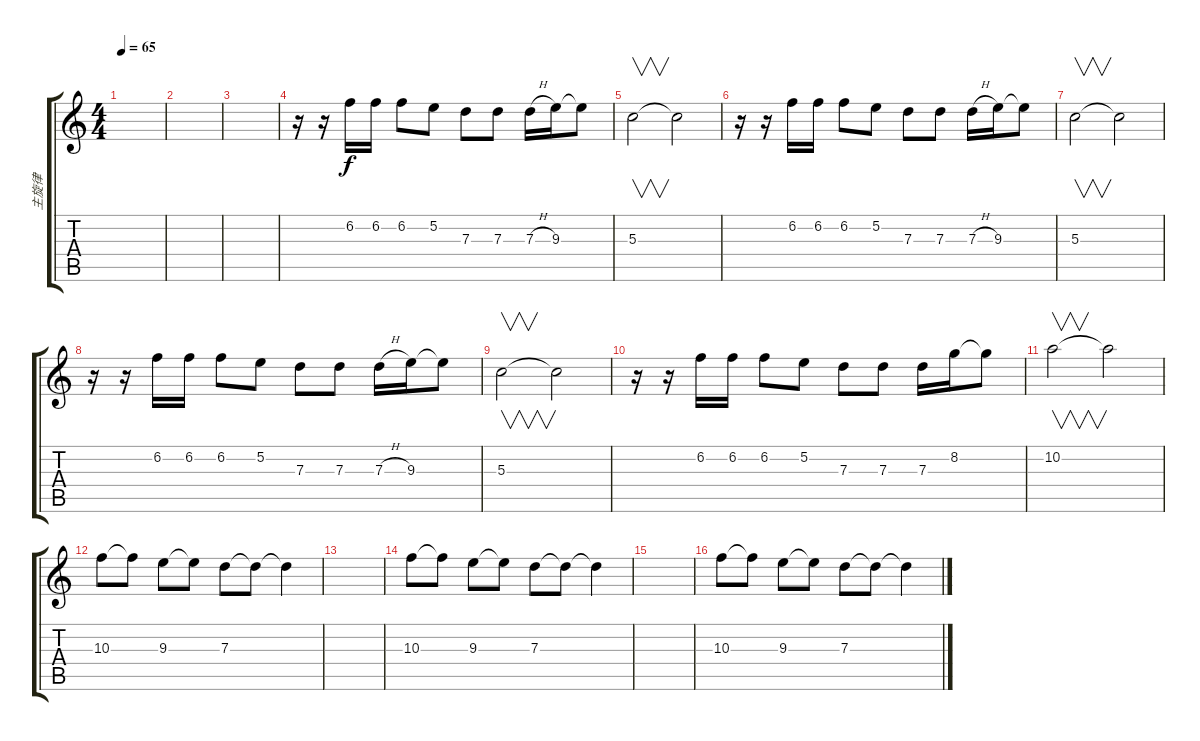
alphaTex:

\track ("主旋律" "主旋律") {instrument overdrivenguitar}
\staff {score tabs}
\tuning (E4 B3 G3 D3 A2 E2) {hide}
\ts (4 4)
\tempo 65
\clef g2
\ks c
|
|
|
r.16 r.16 6.2.16 6.2.16 6.2.8 5.2.8 7.3.8 7.3.8 7.3{h}.16 9.3.16 9.3{t}.8 |
5.3.2{v} 5.3{t}.2 |
r.16 r.16 6.2.16 6.2.16 6.2.8 5.2.8 7.3.8 7.3.8 7.3{h}.16 9.3.16 9.3{t}.8 |
5.3.2{v} 5.3{t}.2 |
r.16 r.16 6.2.16 6.2.16 6.2.8 5.2.8 7.3.8 7.3.8 7.3{h}.16 9.3.16 9.3{t}.8 |
5.3.2{v} 5.3{t}.2 |
r.16 r.16 6.2.16 6.2.16 6.2.8 5.2.8 7.3.8 7.3.8 7.3.16 8.2.16 8.2{t}.8 |
10.2.2{v} 10.2{t}.2 |
10.3.8 10.3{t}.8 9.3.8 9.3{t}.8 7.3.8 7.3{t}.8 7.3{t}.4 |
|
10.3.8 10.3{t}.8 9.3.8 9.3{t}.8 7.3.8 7.3{t}.8 7.3{t}.4 |
|
10.3.8 10.3{t}.8 9.3.8 9.3{t}.8 7.3.8 7.3{t}.8 7.3{t}.4
